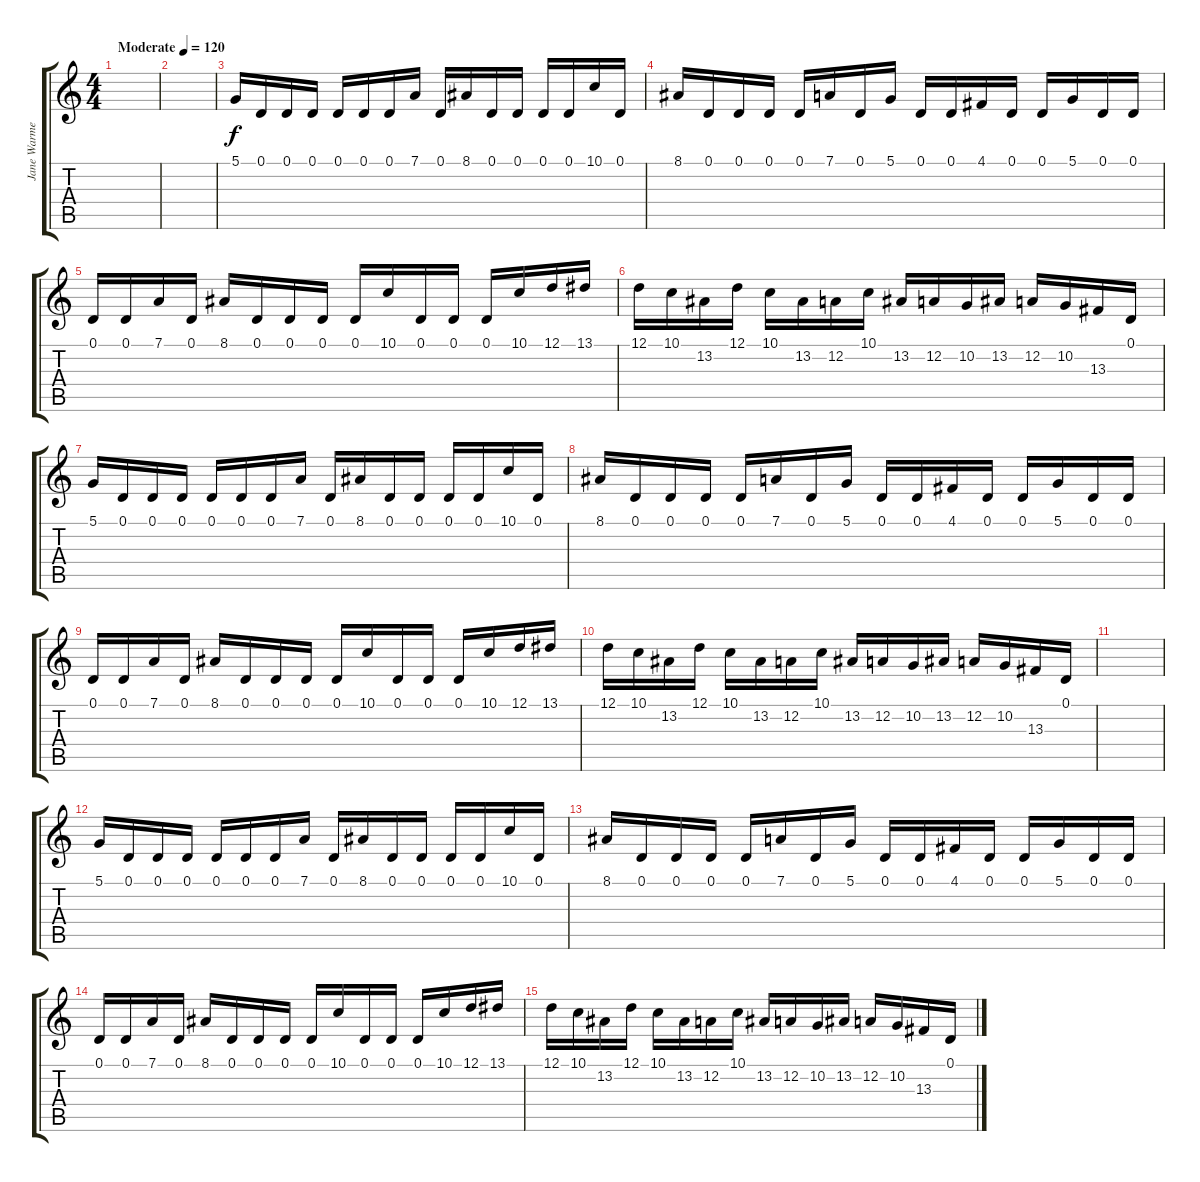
\track ("Jane Warmen" "Jane Warme") {instrument synthbrass1}
\staff {score tabs}
\tuning (D4 A3 F3 C3 G2 D2) {hide}
\ts (4 4)
\tempo (120 "Moderate")
\clef g2
\ks c
|
|
5.1.16 0.1.16 0.1.16 0.1.16 0.1.16 0.1.16 0.1.16 7.1.16 0.1.16 8.1.16 0.1.16 0.1.16 0.1.16 0.1.16 10.1.16 0.1.16 |
8.1.16 0.1.16 0.1.16 0.1.16 0.1.16 7.1.16 0.1.16 5.1.16 0.1.16 0.1.16 4.1.16 0.1.16 0.1.16 5.1.16 0.1.16 0.1.16 |
0.1.16 0.1.16 7.1.16 0.1.16 8.1.16 0.1.16 0.1.16 0.1.16 0.1.16 10.1.16 0.1.16 0.1.16 0.1.16 10.1.16 12.1.16 13.1.16 |
12.1.16 10.1.16 13.2.16 12.1.16 10.1.16 13.2.16 12.2.16 10.1.16 13.2.16 12.2.16 10.2.16 13.2.16 12.2.16 10.2.16 13.3.16 0.1.16 |
5.1.16 0.1.16 0.1.16 0.1.16 0.1.16 0.1.16 0.1.16 7.1.16 0.1.16 8.1.16 0.1.16 0.1.16 0.1.16 0.1.16 10.1.16 0.1.16 |
8.1.16 0.1.16 0.1.16 0.1.16 0.1.16 7.1.16 0.1.16 5.1.16 0.1.16 0.1.16 4.1.16 0.1.16 0.1.16 5.1.16 0.1.16 0.1.16 |
0.1.16 0.1.16 7.1.16 0.1.16 8.1.16 0.1.16 0.1.16 0.1.16 0.1.16 10.1.16 0.1.16 0.1.16 0.1.16 10.1.16 12.1.16 13.1.16 |
12.1.16 10.1.16 13.2.16 12.1.16 10.1.16 13.2.16 12.2.16 10.1.16 13.2.16 12.2.16 10.2.16 13.2.16 12.2.16 10.2.16 13.3.16 0.1.16 |
|
5.1.16 0.1.16 0.1.16 0.1.16 0.1.16 0.1.16 0.1.16 7.1.16 0.1.16 8.1.16 0.1.16 0.1.16 0.1.16 0.1.16 10.1.16 0.1.16 |
8.1.16 0.1.16 0.1.16 0.1.16 0.1.16 7.1.16 0.1.16 5.1.16 0.1.16 0.1.16 4.1.16 0.1.16 0.1.16 5.1.16 0.1.16 0.1.16 |
0.1.16 0.1.16 7.1.16 0.1.16 8.1.16 0.1.16 0.1.16 0.1.16 0.1.16 10.1.16 0.1.16 0.1.16 0.1.16 10.1.16 12.1.16 13.1.16 |
12.1.16 10.1.16 13.2.16 12.1.16 10.1.16 13.2.16 12.2.16 10.1.16 13.2.16 12.2.16 10.2.16 13.2.16 12.2.16 10.2.16 13.3.16 0.1.16
